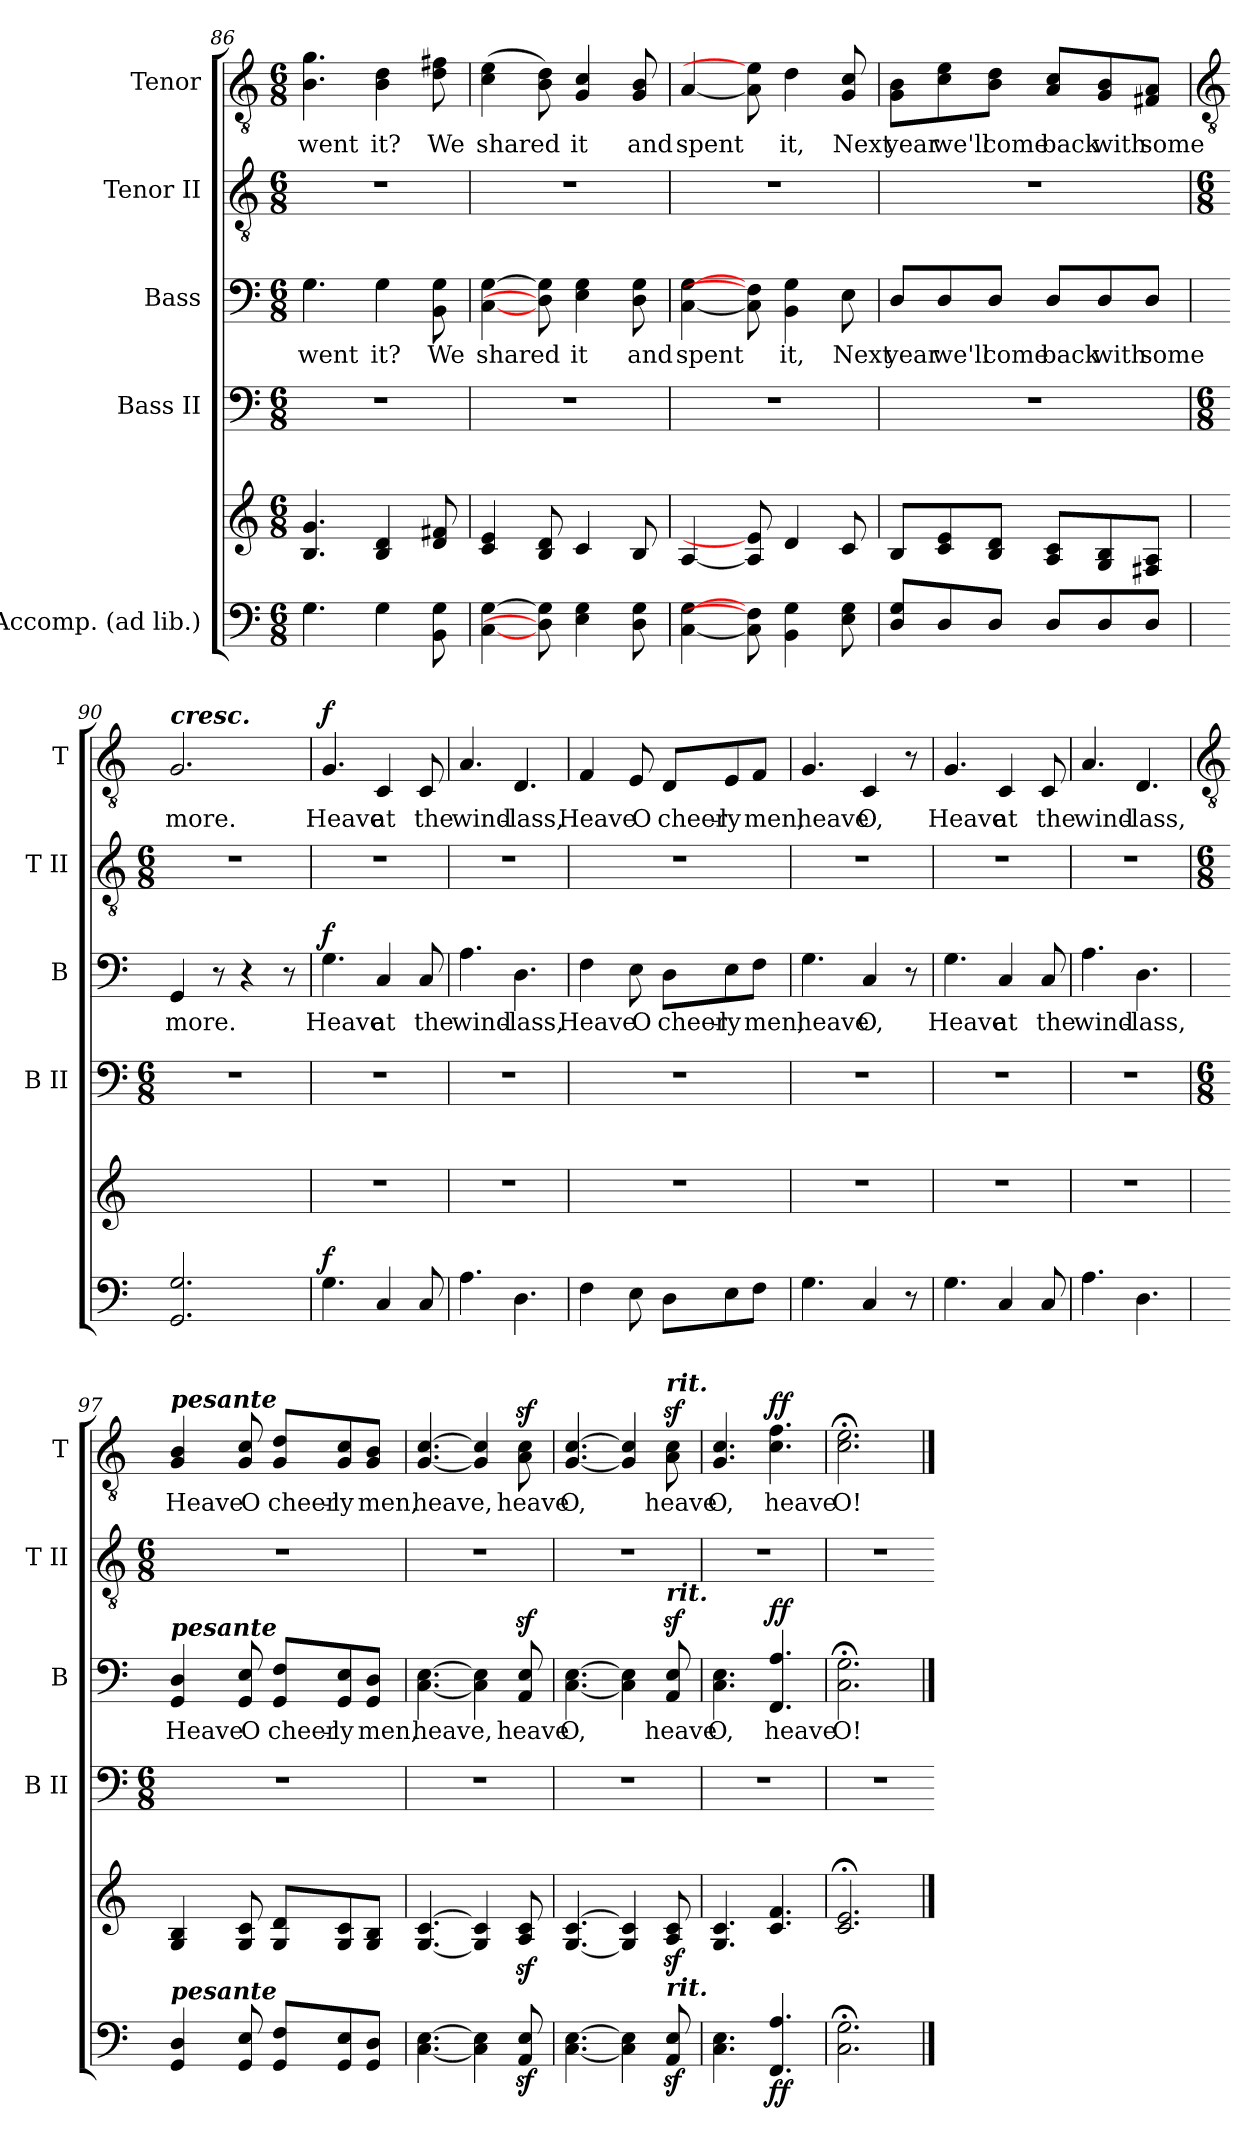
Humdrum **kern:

**kern	**kern	**dynam	**kern	**kern	**text	**dynam	**kern	**kern	**text	**dynam
*part5	*part5	*part5	*part4	*part3	*part3	*part3	*part2	*part1	*part1	*part1
*staff6	*staff5	*staff5/6	*staff4	*staff3	*staff3	*staff3	*staff2	*staff1	*staff1	*staff1
*I"Accomp. (ad lib.)	*	*	*I"Bass II	*I"Bass	*	*	*I"Tenor II	*I"Tenor	*	*
*	*	*	*I'B II	*I'B	*	*	*I'T II	*I'T	*	*
*clefF4	*clefG2	*	*clefF4	*clefF4	*	*	*clefGv2	*clefGv2	*	*
*k[]	*k[]	*	*k[]	*k[]	*	*	*k[]	*k[]	*	*
*C:	*C:	*	*C:	*C:	*	*	*C:	*C:	*	*
*M6/8	*M6/8	*	*M6/8	*M6/8	*	*	*M6/8	*M6/8	*	*
=86	=86	=86	=86	=86	=86	=86	=86	=86	=86	=86
!	!	!	!	!	!LO:LY:b	!	!	!	!LO:LY:b	!
4.G	4.B 4.g	.	2.r	4.G	went	.	2.r	4.B 4.g	went	.
!	!	!	!	!	!LO:LY:b	!	!	!	!LO:LY:b	!
4G	4B 4d	.	.	4G	it?	.	.	4B 4d	it?	.
!	!	!	!	!	!LO:LY:b	!	!	!	!LO:LY:b	!
8BB 8G	8d 8f#X	.	.	8BB 8G	We	.	.	8d 8f#X	We	.
=87	=87	=87	=87	=87	=87	=87	=87	=87	=87	=87
!	!	!	!	!	!LO:LY:b	!	!	!	!LO:LY:b	!
[4C [4G	4c 4e	.	2.r	[4C [4G	shared	.	2.r	(>4c 4e	shared	.
8D] 8G]	8B 8d	.	.	8D] 8G]	.	.	.	8B 8d)	.	.
!	!	!	!	!	!LO:LY:b	!	!	!	!LO:LY:b	!
4E 4G	4c	.	.	4E 4G	it	.	.	4G 4c	it	.
!	!	!	!	!	!LO:LY:b	!	!	!	!LO:LY:b	!
8D 8G	8B/	.	.	8D 8G	and	.	.	8G/ 8B/	and	.
=88	=88	=88	=88	=88	=88	=88	=88	=88	=88	=88
!	!	!	!	!	!LO:LY:b	!	!	!	!LO:LY:b	!
[4C\ [4G\	[4A	.	2.r	[4C [4G	spent	.	2.r	[4A	spent	.
8C] 8F#]	8A] 8e]	.	.	8C] 8F#]	.	.	.	8A] 8e]	.	.
!	!	!	!	!	!LO:LY:b	!	!	!	!LO:LY:b	!
4BB 4G	4d	.	.	4BB 4G	it,	.	.	4d	it,	.
!	!	!	!	!	!LO:LY:b	!	!	!	!LO:LY:b	!
8E 8G	8c	.	.	8E	Next	.	.	8G 8c	Next	.
=89	=89	=89	=89	=89	=89	=89	=89	=89	=89	=89
!	!	!	!	!	!LO:LY:b	!	!	!	!LO:LY:b	!
8D/ 8G/L	8BL	.	2.r	8D/L	year	.	2.r	8G\ 8B\L	year	.
!	!	!	!	!	!LO:LY:b	!	!	!	!LO:LY:b	!
8D/	8c 8e	.	.	8D/	we'll	.	.	8c\ 8e\	we'll	.
!	!	!	!	!	!LO:LY:b	!	!	!	!LO:LY:b	!
8D/J	8B 8dJ	.	.	8D/J	come	.	.	8B\ 8d\J	come	.
!	!	!	!	!	!LO:LY:b	!	!	!	!LO:LY:b	!
8D/L	8A 8cL	.	.	8D/L	back	.	.	8A/ 8c/L	back	.
!	!	!	!	!	!LO:LY:b	!	!	!	!LO:LY:b	!
8D/	8G/ 8B/	.	.	8D/	with	.	.	8G/ 8B/	with	.
!	!	!	!	!	!LO:LY:b	!	!	!	!LO:LY:b	!
8D/J	8F#X 8AJ	.	.	8D/J	some	.	.	8F#X/ 8A/J	some	.
!!LO:LB:g=z
=90	=90	=90	=90	=90	=90	=90	=90	=90	=90	=90
*	*	*	*	*	*	*	*	*clefGv2	*	*
*	*	*	*M6/8	*	*	*	*M6/8	*	*	*
!	!	!	!	!	!	!	!	!LO:TX:a:Bi:t=cresc.	!	!
!	!	!	!	!	!LO:LY:b	!	!	!	!LO:LY:b	!
2.GG 2.G	2.ryy	.	2.r	4GG	more.	.	2.r	2.G	more.	.
.	.	.	.	8r	.	.	.	.	.	.
.	.	.	.	4r	.	.	.	.	.	.
.	.	.	.	8r	.	.	.	.	.	.
=91	=91	=91	=91	=91	=91	=91	=91	=91	=91	=91
!	!LO:N:vis=1	!LO:DY:a=2	!	!	!LO:LY:b	!LO:DY:b	!	!	!LO:LY:b	!LO:DY:b
4.G	2.r	f	2.r	4.G	Heave	f	2.r	4.G	Heave	f
!	!	!	!	!	!LO:LY:b	!	!	!	!LO:LY:b	!
4C	.	.	.	4C	at	.	.	4C	at	.
!	!	!	!	!	!LO:LY:b	!	!	!	!LO:LY:b	!
8C	.	.	.	8C	the	.	.	8C	the	.
=92	=92	=92	=92	=92	=92	=92	=92	=92	=92	=92
!	!LO:N:vis=1	!	!	!	!LO:LY:b	!	!	!	!LO:LY:b	!
4.A	2.r	.	2.r	4.A	wind-	.	2.r	4.A	wind-	.
!	!	!	!	!	!LO:LY:b	!	!	!	!LO:LY:b	!
4.D	.	.	.	4.D	-lass,	.	.	4.D	-lass,	.
=93	=93	=93	=93	=93	=93	=93	=93	=93	=93	=93
!	!LO:N:vis=1	!	!	!	!LO:LY:b	!	!	!	!LO:LY:b	!
4F	2.r	.	2.r	4F	Heave	.	2.r	4F	Heave	.
!	!	!	!	!	!LO:LY:b	!	!	!	!LO:LY:b	!
8E	.	.	.	8E	O	.	.	8E	O	.
!	!	!	!	!	!LO:LY:b	!	!	!	!LO:LY:b	!
8DL	.	.	.	8D\L	cheer-	.	.	8D/L	cheer-	.
!	!	!	!	!	!LO:LY:b	!	!	!	!LO:LY:b	!
8E	.	.	.	8E\	-ly	.	.	8E/	-ly	.
!	!	!	!	!	!LO:LY:b	!	!	!	!LO:LY:b	!
8FJ	.	.	.	8F\J	men,	.	.	8F/J	men,	.
=94	=94	=94	=94	=94	=94	=94	=94	=94	=94	=94
!	!LO:N:vis=1	!	!	!	!LO:LY:b	!	!	!	!LO:LY:b	!
4.G	2.r	.	2.r	4.G	heave	.	2.r	4.G	heave	.
!	!	!	!	!	!LO:LY:b	!	!	!	!LO:LY:b	!
4C	.	.	.	4C	O,	.	.	4C	O,	.
8r	.	.	.	8r	.	.	.	8r	.	.
=95	=95	=95	=95	=95	=95	=95	=95	=95	=95	=95
!	!LO:N:vis=1	!	!	!	!LO:LY:b	!	!	!	!LO:LY:b	!
4.G	2.r	.	2.r	4.G	Heave	.	2.r	4.G	Heave	.
!	!	!	!	!	!LO:LY:b	!	!	!	!LO:LY:b	!
4C	.	.	.	4C	at	.	.	4C	at	.
!	!	!	!	!	!LO:LY:b	!	!	!	!LO:LY:b	!
8C	.	.	.	8C	the	.	.	8C	the	.
=96	=96	=96	=96	=96	=96	=96	=96	=96	=96	=96
!	!LO:N:vis=1	!	!	!	!LO:LY:b	!	!	!	!LO:LY:b	!
4.A	2.r	.	2.r	4.A	wind-	.	2.r	4.A	wind-	.
!	!	!	!	!	!LO:LY:b	!	!	!	!LO:LY:b	!
4.D	.	.	.	4.D	-lass,	.	.	4.D	-lass,	.
!!LO:LB:g=z
=97	=97	=97	=97	=97	=97	=97	=97	=97	=97	=97
*	*	*	*	*	*	*	*	*clefGv2	*	*
*	*	*	*M6/8	*	*	*	*M6/8	*	*	*
!	!	!	!	!	!	!	!	!LO:TX:a:Bi:t=pesante	!	!
!	!	!	!	!LO:TX:a:Bi:t=pesante	!	!	!	!	!	!
!LO:TX:a:Bi:t=pesante	!	!	!	!	!	!	!	!	!	!
!	!	!	!	!	!LO:LY:b	!	!	!	!LO:LY:b	!
4GG 4D	4G 4B	.	2.r	4GG 4D	Heave	.	2.r	4G 4B	Heave	.
!	!	!	!	!	!LO:LY:b	!	!	!	!LO:LY:b	!
8GG 8E	8G 8c	.	.	8GG 8E	O	.	.	8G 8c	O	.
!	!	!	!	!	!LO:LY:b	!	!	!	!LO:LY:b	!
8GG 8FL	8G 8dL	.	.	8GG/ 8F/L	cheer-	.	.	8G/ 8d/L	cheer-	.
!	!	!	!	!	!LO:LY:b	!	!	!	!LO:LY:b	!
8GG 8E	8G 8c	.	.	8GG/ 8E/	-ly	.	.	8G/ 8c/	-ly	.
!	!	!	!	!	!LO:LY:b	!	!	!	!LO:LY:b	!
8GG 8DJ	8G 8BJ	.	.	8GG/ 8D/J	men,	.	.	8G/ 8B/J	men,	.
=98	=98	=98	=98	=98	=98	=98	=98	=98	=98	=98
!	!	!	!	!	!LO:LY:b	!	!	!	!LO:LY:b	!
[4.C [4.E	[4.G [4.c	.	2.r	[4.C [4.E	heave,	.	2.r	[4.G [4.c	heave,	.
4C] 4E]	4G] 4c]	.	.	4C] 4E]	.	.	.	4G] 4c]	.	.
!	!	!	!	!	!LO:LY:b	!	!	!	!LO:LY:b	!
8AAz< 8Ez<	8Az< 8cz<	.	.	8AAz< 8Ez<	heave	.	.	8Az< 8cz<	heave	.
=99	=99	=99	=99	=99	=99	=99	=99	=99	=99	=99
!	!	!	!	!	!LO:LY:b	!	!	!	!LO:LY:b	!
[4.C [4.E	[4.G [4.c	.	2.r	[4.C [4.E	O,	.	2.r	[4.G [4.c	O,	.
4C] 4E]	4G] 4c]	.	.	4C] 4E]	.	.	.	4G] 4c]	.	.
!	!	!	!	!	!	!	!	!LO:TX:a:Bi:t=rit.	!	!
!	!	!	!	!LO:TX:a:Bi:t=rit.	!	!	!	!	!	!
!LO:TX:a:Bi:t=rit.	!	!	!	!	!	!	!	!	!	!
!	!	!	!	!	!LO:LY:b	!	!	!	!LO:LY:b	!
8AAz< 8Ez<	8Az< 8cz<	.	.	8AAz< 8Ez<	heave	.	.	8Az< 8cz<	heave	.
=100	=100	=100	=100	=100	=100	=100	=100	=100	=100	=100
!	!	!	!	!	!LO:LY:b	!	!	!	!LO:LY:b	!
4.C 4.E	4.G 4.c	.	2.r	4.C 4.E	O,	.	2.r	4.G 4.c	O,	.
!	!	!LO:DY:b=2	!	!	!LO:LY:b	!LO:DY:b	!	!	!LO:LY:b	!LO:DY:b
4.FF 4.A	4.c 4.f	ff	.	4.FF 4.A	heave	ff	.	4.c 4.f	heave	ff
=101	=101	=101	=101	=101	=101	=101	=101	=101	=101	=101
!	!	!	!	!	!LO:LY:b	!	!	!	!LO:LY:b	!
2.C;< 2.G;<	2.c;< 2.e;<	.	2.r	2.C;< 2.G;<	O!	.	2.r	2.c;< 2.e;<	O!	.
==	==	==	=	==	==	==	=	==	==	==
*-	*-	*-	*-	*-	*-	*-	*-	*-	*-	*-
